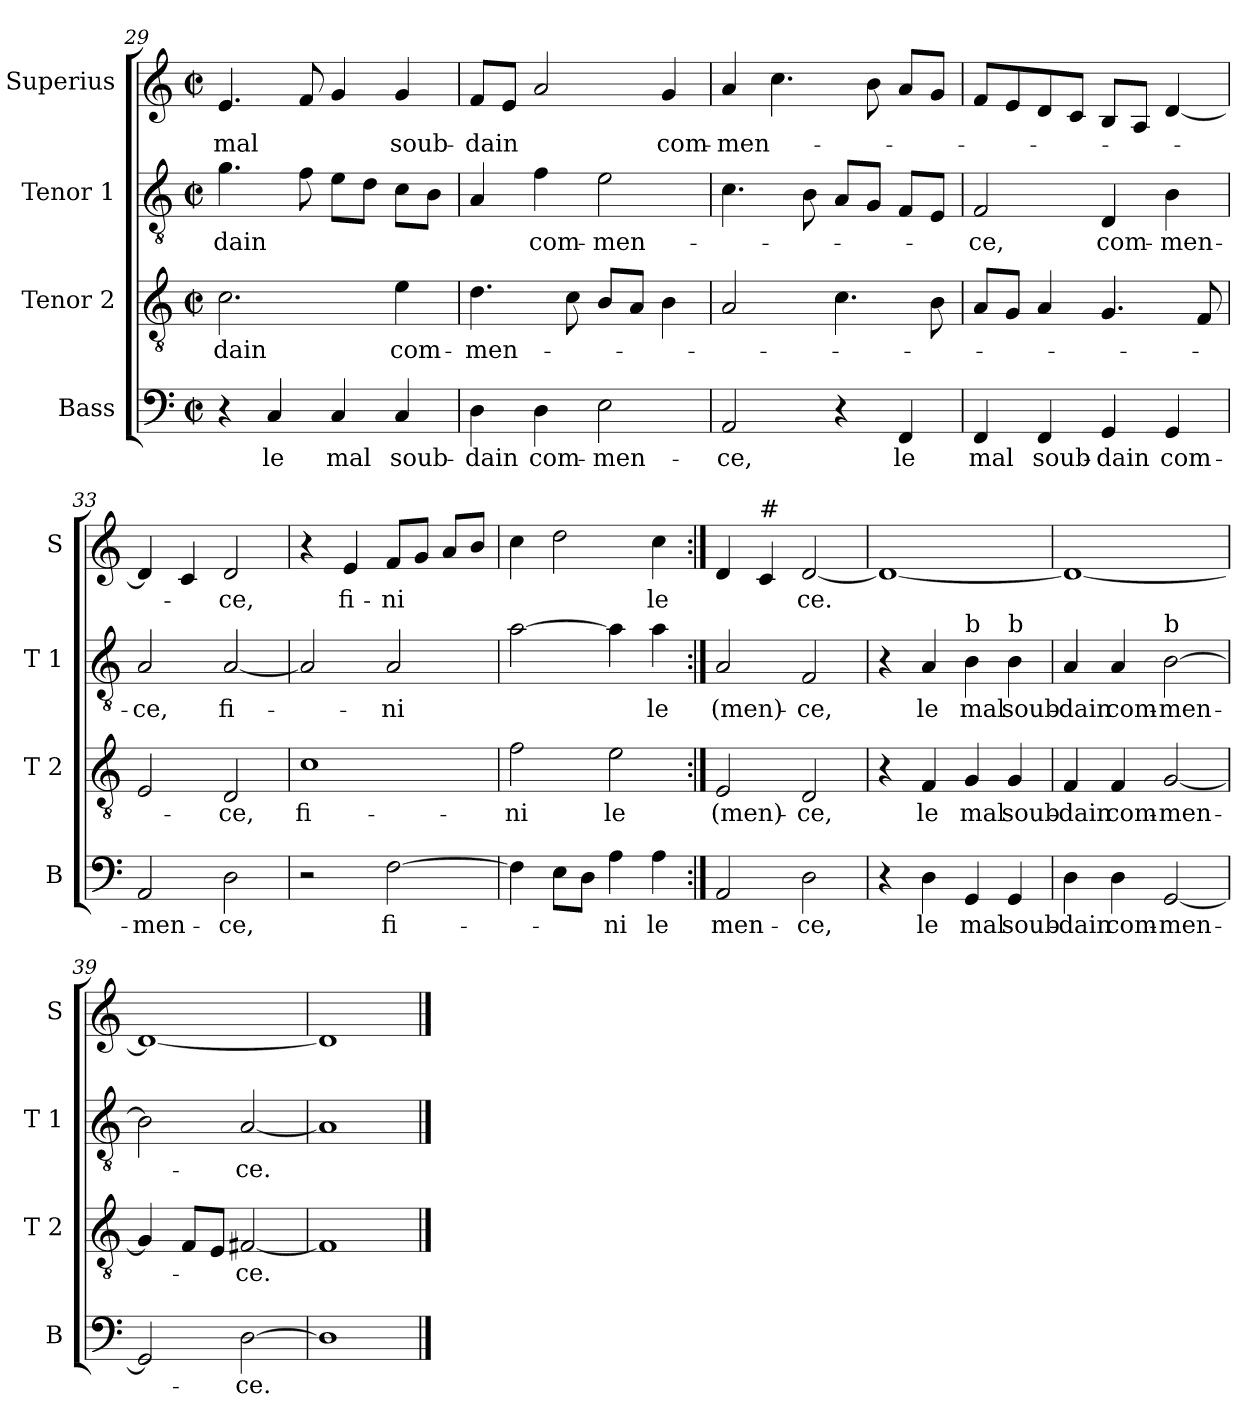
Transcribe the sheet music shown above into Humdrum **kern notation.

**kern	**text	**kern	**text	**kern	**text	**kern	**text
*part4	*part4	*part3	*part3	*part2	*part2	*part1	*part1
*staff4	*staff4	*staff3	*staff3	*staff2	*staff2	*staff1	*staff1
*I"Bass	*	*I"Tenor 2	*	*I"Tenor 1	*	*I"Superius	*
*I'B	*	*I'T 2	*	*I'T 1	*	*I'S	*
*clefF4	*	*clefGv2	*	*clefGv2	*	*clefG2	*
*k[]	*	*k[]	*	*k[]	*	*k[]	*
*C:	*	*C:	*	*C:	*	*C:	*
*M2/2	*	*M2/2	*	*M2/2	*	*M2/2	*
*met(c|)	*	*met(c|)	*	*met(c|)	*	*met(c|)	*
=29	=29	=29	=29	=29	=29	=29	=29
4r	.	2.c\	-dain	4.g\	-dain	4.e/	mal
4C/	le	.	.	.	.	.	.
.	.	.	.	8f\	.	8f/	.
4C/	mal	.	.	8e\L	.	4g/	.
.	.	.	.	8d\J	.	.	.
4C/	soub-	4e\	com-	8c\L	.	4g/	soub-
.	.	.	.	8B\J	.	.	.
=30	=30	=30	=30	=30	=30	=30	=30
4D\	-dain	4.d\	-men-	4A/	.	8f/L	-dain
.	.	.	.	.	.	8e/J	.
4D\	com-	.	.	4f\	com-	2a/	.
.	.	8c\	.	.	.	.	.
2E\	-men-	8B/L	.	2e\	-men-	.	.
.	.	8A/J	.	.	.	.	.
.	.	4B\	.	.	.	4g/	com-
=31	=31	=31	=31	=31	=31	=31	=31
2AA/	-ce,	2A/	.	4.c\	.	4a/	-men-
.	.	.	.	.	.	4.cc\	.
.	.	.	.	8B\	.	.	.
4r	.	4.c\	.	8A/L	.	.	.
.	.	.	.	8G/J	.	8b\	.
4FF/	le	.	.	8F/L	.	8a/L	.
.	.	8B\	.	8E/J	.	8g/J	.
!!LO:PB:g=z
=32	=32	=32	=32	=32	=32	=32	=32
4FF/	mal	8A/L	.	2F/	-ce,	8f/L	.
.	.	8G/J	.	.	.	8e/	.
4FF/	soub-	4A/	.	.	.	8d/	.
.	.	.	.	.	.	8c/J	.
4GG/	-dain	4.G/	.	4D/	com-	8B/L	.
.	.	.	.	.	.	8A/J	.
4GG/	com-	.	.	4B\	-men-	[4d/	.
.	.	8F/	.	.	.	.	.
=33	=33	=33	=33	=33	=33	=33	=33
2AA/	-men-	2E/	.	2A/	-ce,	4d/]	.
.	.	.	.	.	.	4c/	.
2D\	-ce,	2D/	-ce,	[2A/	fi-	2d/	-ce,
=34	=34	=34	=34	=34	=34	=34	=34
2r	.	1c	fi-	2A/]	.	4r	.
.	.	.	.	.	.	4e/	fi-
[2F\	fi-	.	.	2A/	-ni	8f/L	-ni
.	.	.	.	.	.	8g/J	.
.	.	.	.	.	.	8a/L	.
.	.	.	.	.	.	8b/J	.
=35	=35	=35	=35	=35	=35	=35	=35
4F\]	.	2f\	-ni	[2a\	.	4cc\	.
8E\L	.	.	.	.	.	2dd\	.
8D\J	.	.	.	.	.	.	.
4A\	-ni	2e\	le	4a\]	.	.	.
4A\	le	.	.	4a\	le	4cc\	le
!!LO:LB:g=z
=36:|!	=36:|!	=36:|!	=36:|!	=36:|!	=36:|!	=36:|!	=36:|!
2AA/	men-	2E/	(men)-	2A/	(men)-	4d/	.
!	!	!	!	!	!	!LO:TX:a:t=#	!
.	.	.	.	.	.	4c/	.
2D\	-ce,	2D/	-ce,	2F/	-ce,	[2d/	ce.
=37	=37	=37	=37	=37	=37	=37	=37
4r	.	4r	.	4r	.	1d_	.
4D\	le	4F/	le	4A/	le	.	.
!	!	!	!	!LO:TX:a:t=b	!	!	!
4GG/	mal	4G/	mal	4B\	mal	.	.
!	!	!	!	!LO:TX:a:t=b	!	!	!
4GG/	soub-	4G/	soub-	4B\	soub-	.	.
=38	=38	=38	=38	=38	=38	=38	=38
4D\	-dain	4F/	-dain	4A/	-dain	1d_	.
4D\	com-	4F/	com-	4A/	com-	.	.
!	!	!	!	!LO:TX:a:t=b	!	!	!
[2GG/	-men-	[2G/	-men-	[2B\	-men-	.	.
=39	=39	=39	=39	=39	=39	=39	=39
2GG/]	.	4G/]	.	2B\]	.	1d_	.
.	.	8F/L	.	.	.	.	.
.	.	8E/J	.	.	.	.	.
[2D\	-ce.	[2F#X/	-ce.	[2A/	-ce.	.	.
=40	=40	=40	=40	=40	=40	=40	=40
1D]	.	1F#]	.	1A]	.	1d]	.
==	==	==	==	==	==	==	==
*-	*-	*-	*-	*-	*-	*-	*-
